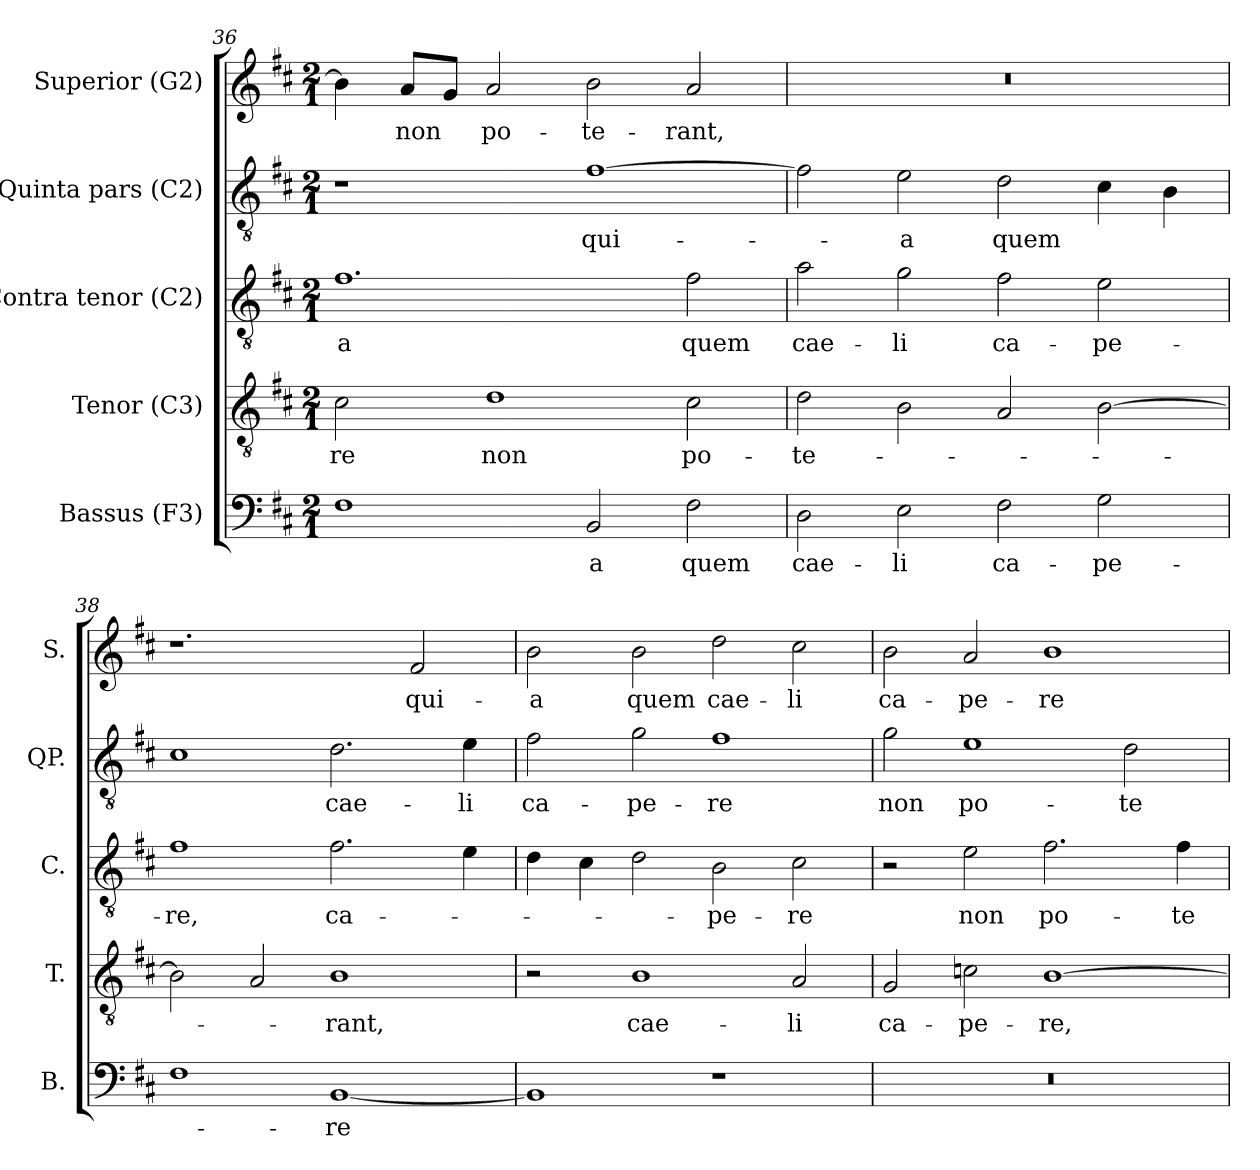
**kern	**text	**kern	**text	**kern	**text	**kern	**text	**kern	**text
*part5	*part5	*part4	*part4	*part3	*part3	*part2	*part2	*part1	*part1
*staff5	*staff5	*staff4	*staff4	*staff3	*staff3	*staff2	*staff2	*staff1	*staff1
*I"Bassus (F3)	*	*I"Tenor (C3)	*	*I"Contra tenor (C2)	*	*I"Quinta pars (C2)	*	*I"Superior (G2)	*
*I'B.	*	*I'T.	*	*I'C.	*	*I'QP.	*	*I'S.	*
*clefF4	*	*clefGv2	*	*clefGv2	*	*clefGv2	*	*clefG2	*
*	*	*ITrd7c12	*	*ITrd7c12	*	*ITrd7c12	*	*	*
*k[f#c#]	*	*k[f#c#]	*	*k[f#c#]	*	*k[f#c#]	*	*k[f#c#]	*
*D:	*	*D:	*	*D:	*	*D:	*	*D:	*
*M2/1	*	*M2/1	*	*M2/1	*	*M2/1	*	*M2/1	*
=36	=36	=36	=36	=36	=36	=36	=36	=36	=36
!	!	!	!LO:LY:b:color=#000000	!	!	!	!	!	!
!	!	!	!	!	!LO:LY:b:color=#000000	!	!	!	!
1F#i	.	2C#i\	-re	1.F#i	-a	1r	.	4bi\]	.
!	!	!	!	!	!	!	!	!	!LO:LY:b:color=#000000
.	.	.	.	.	.	.	.	8ai/L	non
.	.	.	.	.	.	.	.	8gi/J	.
!	!	!	!LO:LY:b:color=#000000	!	!	!	!	!	!
!	!	!	!	!	!	!	!	!	!LO:LY:b:color=#000000
.	.	1Di	non	.	.	.	.	2ai/	po-
!	!LO:LY:b:color=#000000	!	!	!	!	!	!	!	!
!	!	!	!	!	!	!	!LO:LY:b:color=#000000	!	!
!	!	!	!	!	!	!	!	!	!LO:LY:b:color=#000000
2BBi/	-a	.	.	.	.	[1F#i	qui-	2bi\	-te-
!	!LO:LY:b:color=#000000	!	!	!	!	!	!	!	!
!	!	!	!LO:LY:b:color=#000000	!	!	!	!	!	!
!	!	!	!	!	!LO:LY:b:color=#000000	!	!	!	!
!	!	!	!	!	!	!	!	!	!LO:LY:b:color=#000000
2F#i\	quem	2C#i\	po-	2F#i\	quem	.	.	2ai/	-rant,
=37	=37	=37	=37	=37	=37	=37	=37	=37	=37
!	!LO:LY:b:color=#000000	!	!	!	!	!	!	!	!
!	!	!	!LO:LY:b:color=#000000	!	!	!	!	!	!
!	!	!	!	!	!LO:LY:b:color=#000000	!	!	!LO:N:vis=1	!
2Di\	cae-	2Di\	-te-	2Ai\	cae-	2F#i\]	.	0r	.
!	!LO:LY:b:color=#000000	!	!	!	!	!	!	!	!
!	!	!	!	!	!LO:LY:b:color=#000000	!	!	!	!
!	!	!	!	!	!	!	!LO:LY:b:color=#000000	!	!
2Ei\	-li	2BBi\	.	2Gi\	-li	2Ei\	-a	.	.
!	!LO:LY:b:color=#000000	!	!	!	!	!	!	!	!
!	!	!	!	!	!LO:LY:b:color=#000000	!	!	!	!
!	!	!	!	!	!	!	!LO:LY:b:color=#000000	!	!
2F#i\	ca-	2AAi/	.	2F#i\	ca-	2Di\	quem	.	.
!	!LO:LY:b:color=#000000	!	!	!	!	!	!	!	!
!	!	!	!	!	!LO:LY:b:color=#000000	!	!	!	!
2Gi\	-pe-	[2BBi\	.	2Ei\	-pe-	4C#i\	.	.	.
.	.	.	.	.	.	4BBi\	.	.	.
!!LO:PB:g=z
=38	=38	=38	=38	=38	=38	=38	=38	=38	=38
!	!	!	!	!	!LO:LY:b:color=#000000	!	!	!	!
1F#i	.	2BBi\]	.	1F#i	-re,	1C#i	.	1.r	.
.	.	2AAi/	.	.	.	.	.	.	.
!	!LO:LY:b:color=#000000	!	!	!	!	!	!	!	!
!	!	!	!LO:LY:b:color=#000000	!	!	!	!	!	!
!	!	!	!	!	!LO:LY:b:color=#000000	!	!	!	!
!	!	!	!	!	!	!	!LO:LY:b:color=#000000	!	!
[1BBi	-re	1BBi	-rant,	2.F#i\	ca-	2.Di\	cae-	.	.
!	!	!	!	!	!	!	!	!	!LO:LY:b:color=#000000
.	.	.	.	.	.	.	.	2f#i/	qui-
!	!	!	!	!	!	!	!LO:LY:b:color=#000000	!	!
.	.	.	.	4Ei\	.	4Ei\	-li	.	.
=39	=39	=39	=39	=39	=39	=39	=39	=39	=39
!	!	!	!	!	!	!	!LO:LY:b:color=#000000	!	!
!	!	!	!	!	!	!	!	!	!LO:LY:b:color=#000000
1BBi]	.	2r	.	4Di\	.	2F#i\	ca-	2bi\	-a
.	.	.	.	4C#i\	.	.	.	.	.
!	!	!	!LO:LY:b:color=#000000	!	!	!	!	!	!
!	!	!	!	!	!	!	!LO:LY:b:color=#000000	!	!
!	!	!	!	!	!	!	!	!	!LO:LY:b:color=#000000
.	.	1BBi	cae-	2Di\	.	2Gi\	-pe-	2bi\	quem
!	!	!	!	!	!LO:LY:b:color=#000000	!	!	!	!
!	!	!	!	!	!	!	!LO:LY:b:color=#000000	!	!
!	!	!	!	!	!	!	!	!	!LO:LY:b:color=#000000
1r	.	.	.	2BBi\	-pe-	1F#i	-re	2ddi\	cae-
!	!	!	!LO:LY:b:color=#000000	!	!	!	!	!	!
!	!	!	!	!	!LO:LY:b:color=#000000	!	!	!	!
!	!	!	!	!	!	!	!	!	!LO:LY:b:color=#000000
.	.	2AAi/	-li	2C#i\	-re	.	.	2cc#i\	-li
=40	=40	=40	=40	=40	=40	=40	=40	=40	=40
!LO:N:vis=1	!	!	!	!	!	!	!	!	!
!	!	!	!LO:LY:b:color=#000000	!	!	!	!	!	!
!	!	!	!	!	!	!	!LO:LY:b:color=#000000	!	!
!	!	!	!	!	!	!	!	!	!LO:LY:b:color=#000000
0r	.	2GGi/	ca-	2r	.	2Gi\	non	2bi\	ca-
!	!	!	!LO:LY:b:color=#000000	!	!	!	!	!	!
!	!	!	!	!	!LO:LY:b:color=#000000	!	!	!	!
!	!	!	!	!	!	!	!LO:LY:b:color=#000000	!	!
!	!	!	!	!	!	!	!	!	!LO:LY:b:color=#000000
.	.	2Ci\	-pe-	2Ei\	non	1Ei	po-	2ai/	-pe-
!	!	!	!LO:LY:b:color=#000000	!	!	!	!	!	!
!	!	!	!	!	!LO:LY:b:color=#000000	!	!	!	!
!	!	!	!	!	!	!	!	!	!LO:LY:b:color=#000000
.	.	[1BBi	-re,	2.F#i\	po-	.	.	1bi	-re
!	!	!	!	!	!	!	!LO:LY:b:color=#000000	!	!
.	.	.	.	.	.	2Di\	-te-	.	.
!	!	!	!	!	!LO:LY:b:color=#000000	!	!	!	!
.	.	.	.	4F#i\	-te-	.	.	.	.
=	=	=	=	=	=	=	=	=	=
*-	*-	*-	*-	*-	*-	*-	*-	*-	*-
